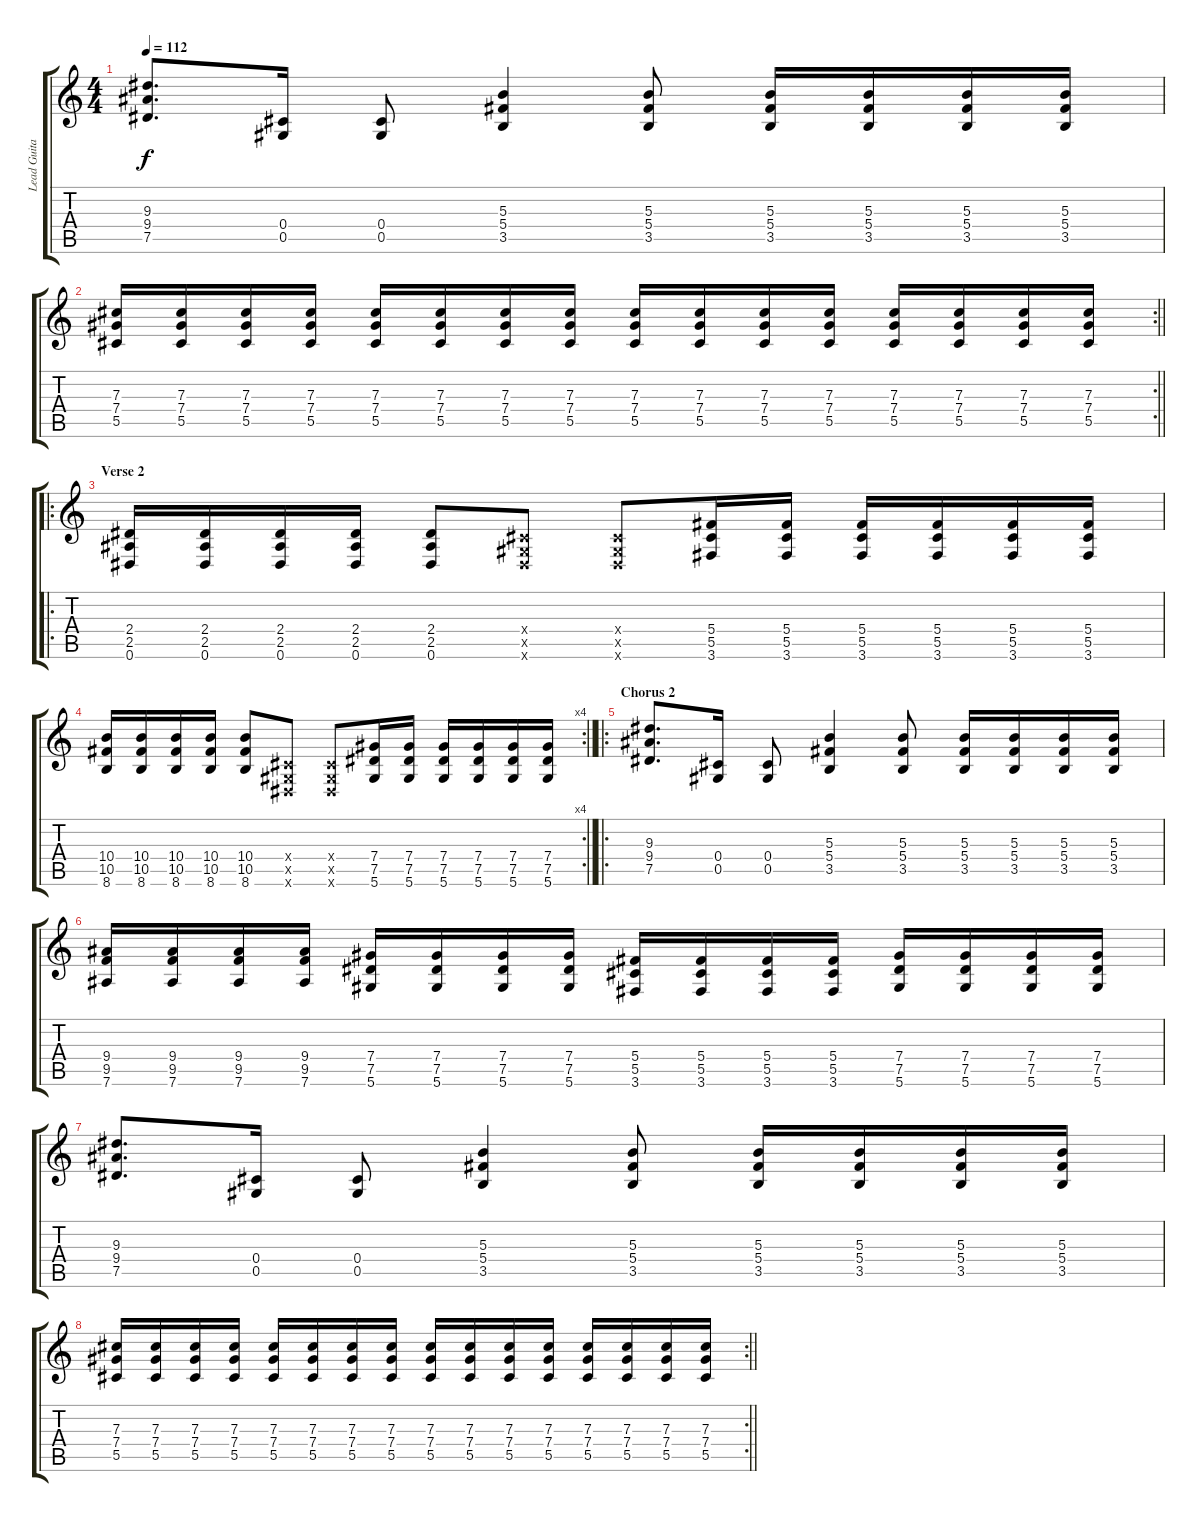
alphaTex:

\track ("Lead Guitar" "Lead Guita") {instrument distortionguitar}
\staff {score tabs}
\tuning (Eb4 Bb3 Gb3 Db3 Ab2 Eb2) {hide}
\ts (4 4)
\tempo 112
\clef g2
\ks c
(9.3 9.4 7.5).8{d dy f} (0.4 0.5).16 (0.4 0.5).8 (5.3 5.4 3.5).4 (5.3 5.4 3.5).8 (5.3 5.4 3.5).16 (5.3 5.4 3.5).16 (5.3 5.4 3.5).16 (5.3 5.4 3.5).16 |
\rc 2
\barLineRight lightlight
(7.3 7.4 5.5).16 (7.3 7.4 5.5).16 (7.3 7.4 5.5).16 (7.3 7.4 5.5).16 (7.3 7.4 5.5).16 (7.3 7.4 5.5).16 (7.3 7.4 5.5).16 (7.3 7.4 5.5).16 (7.3 7.4 5.5).16 (7.3 7.4 5.5).16 (7.3 7.4 5.5).16 (7.3 7.4 5.5).16 (7.3 7.4 5.5).16 (7.3 7.4 5.5).16 (7.3 7.4 5.5).16 (7.3 7.4 5.5).16 |
\ro
\section ("" "Verse 2")
(2.4 2.5 0.6).16 (2.4 2.5 0.6).16 (2.4 2.5 0.6).16 (2.4 2.5 0.6).16 (2.4 2.5 0.6).8 (0.4{x} 0.5{x} 0.6{x}).8 (0.4{x} 0.5{x} 0.6{x}).8 (5.4 5.5 3.6).16 (5.4 5.5 3.6).16 (5.4 5.5 3.6).16 (5.4 5.5 3.6).16 (5.4 5.5 3.6).16 (5.4 5.5 3.6).16 |
\rc 4
\barLineRight lightlight
(10.4 10.5 8.6).16 (10.4 10.5 8.6).16 (10.4 10.5 8.6).16 (10.4 10.5 8.6).16 (10.4 10.5 8.6).8 (0.4{x} 0.5{x} 0.6{x}).8 (0.4{x} 0.5{x} 0.6{x}).8 (7.4 7.5 5.6).16 (7.4 7.5 5.6).16 (7.4 7.5 5.6).16 (7.4 7.5 5.6).16 (7.4 7.5 5.6).16 (7.4 7.5 5.6).16 |
\ro
\section ("" "Chorus 2")
(9.3 9.4 7.5).8{d} (0.4 0.5).16 (0.4 0.5).8 (5.3 5.4 3.5).4 (5.3 5.4 3.5).8 (5.3 5.4 3.5).16 (5.3 5.4 3.5).16 (5.3 5.4 3.5).16 (5.3 5.4 3.5).16 |
(9.4 9.5 7.6).16 (9.4 9.5 7.6).16 (9.4 9.5 7.6).16 (9.4 9.5 7.6).16 (7.4 7.5 5.6).16 (7.4 7.5 5.6).16 (7.4 7.5 5.6).16 (7.4 7.5 5.6).16 (5.4 5.5 3.6).16 (5.4 5.5 3.6).16 (5.4 5.5 3.6).16 (5.4 5.5 3.6).16 (7.4 7.5 5.6).16 (7.4 7.5 5.6).16 (7.4 7.5 5.6).16 (7.4 7.5 5.6).16 |
(9.3 9.4 7.5).8{d} (0.4 0.5).16 (0.4 0.5).8 (5.3 5.4 3.5).4 (5.3 5.4 3.5).8 (5.3 5.4 3.5).16 (5.3 5.4 3.5).16 (5.3 5.4 3.5).16 (5.3 5.4 3.5).16 |
\rc 2
\barLineRight lightlight
(7.3 7.4 5.5).16 (7.3 7.4 5.5).16 (7.3 7.4 5.5).16 (7.3 7.4 5.5).16 (7.3 7.4 5.5).16 (7.3 7.4 5.5).16 (7.3 7.4 5.5).16 (7.3 7.4 5.5).16 (7.3 7.4 5.5).16 (7.3 7.4 5.5).16 (7.3 7.4 5.5).16 (7.3 7.4 5.5).16 (7.3 7.4 5.5).16 (7.3 7.4 5.5).16 (7.3 7.4 5.5).16 (7.3 7.4 5.5).16
